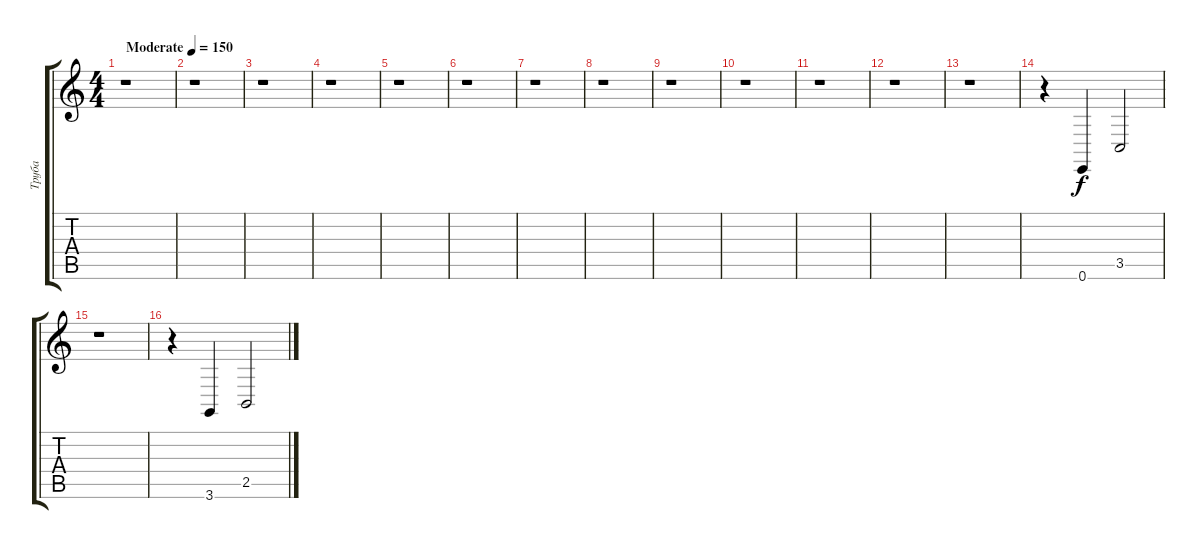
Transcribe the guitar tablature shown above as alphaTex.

\track ("Труба" "Труба") {instrument synthbrass2}
\staff {score tabs}
\tuning (E4 B3 G3 D3 A2 E2) {hide}
\ts (4 4)
\tempo (150 "Moderate")
\clef g2
\ks c
r.1{dy f instrument synthbrass2} |
r.1 |
r.1 |
r.1 |
r.1 |
r.1 |
r.1 |
r.1 |
r.1 |
r.1 |
r.1 |
r.1 |
r.1 |
r.4 0.6.4 3.5.2 |
r.1 |
r.4 3.6.4 2.5.2
